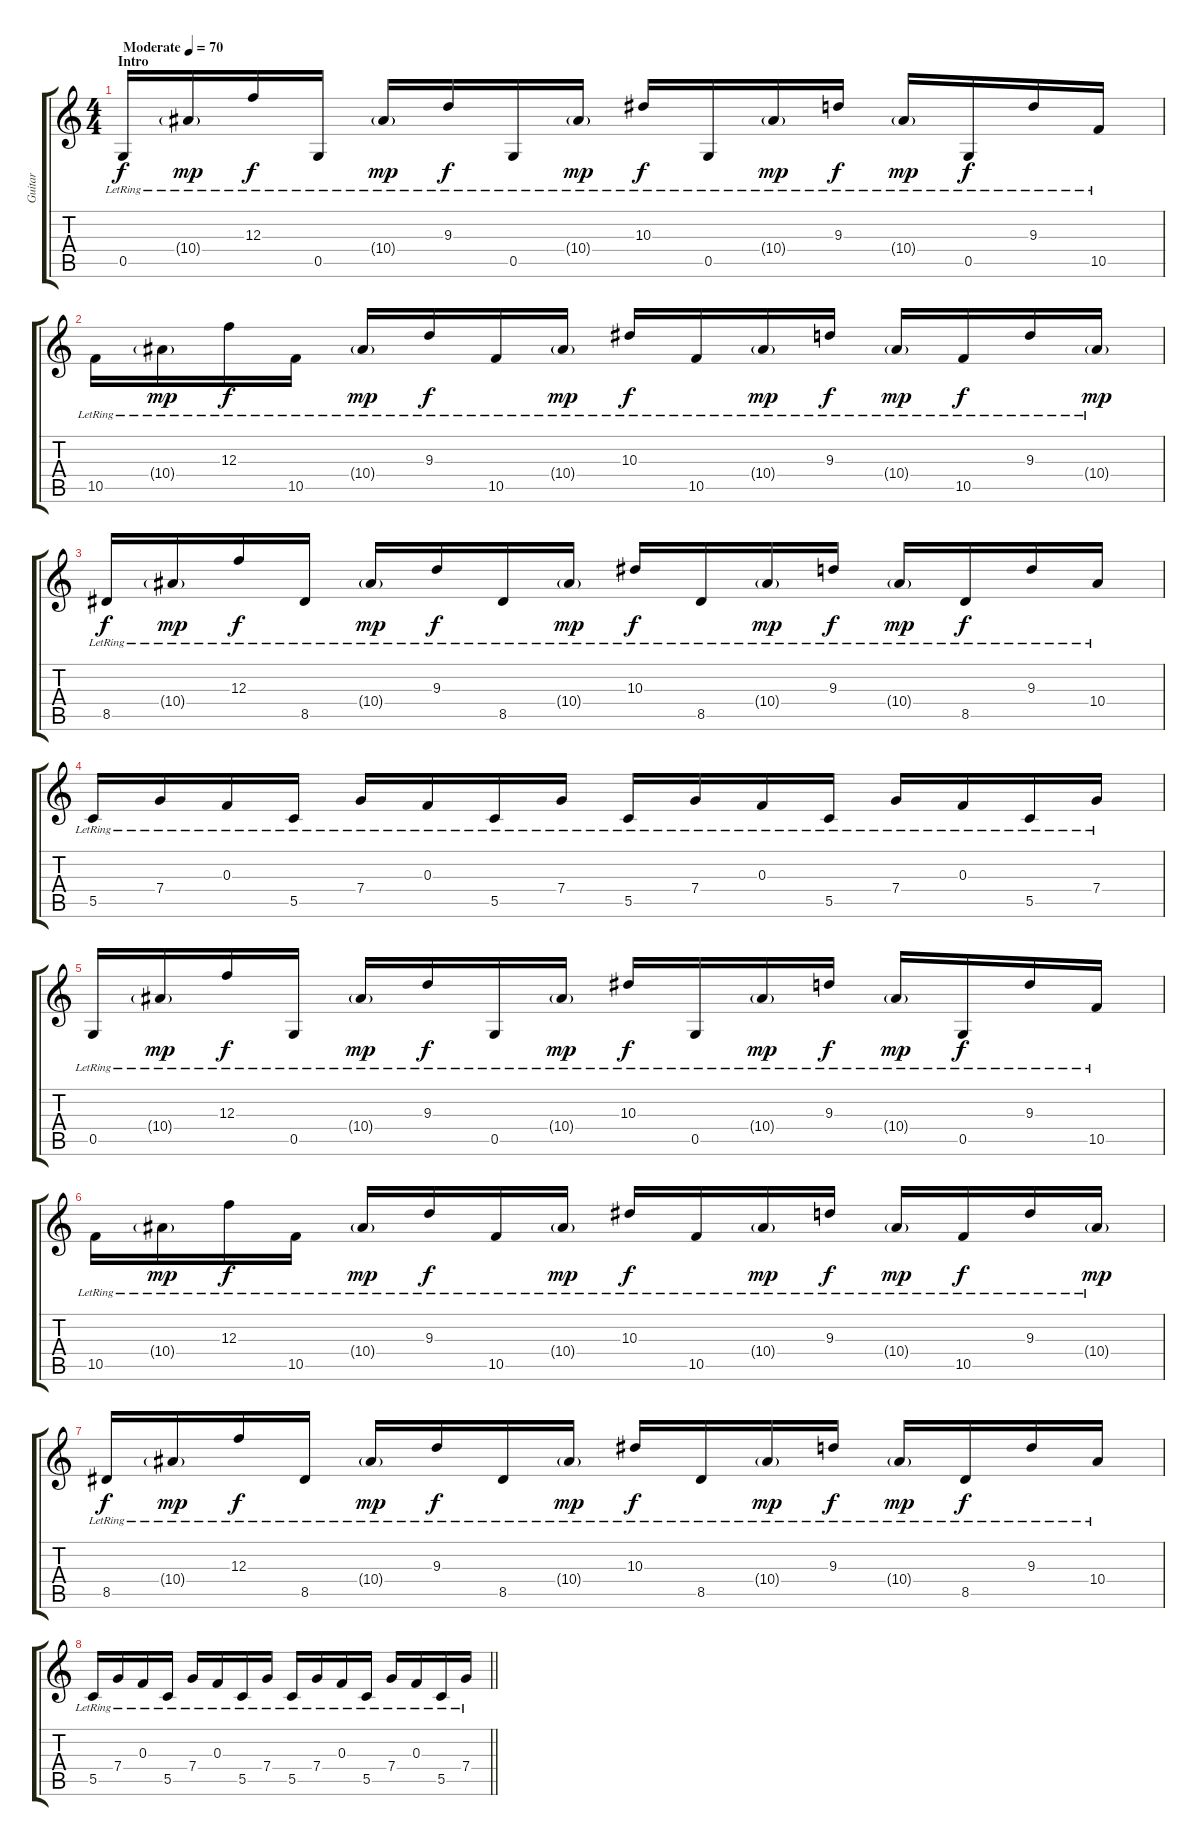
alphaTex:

\track ("Guitar" "Guitar") {instrument acousticguitarsteel}
\staff {score tabs}
\tuning (D4 A3 F3 C3 G2 D2) {hide}
\ts (4 4)
\section ("" "Intro")
\tempo (70 "Moderate")
\clef g2
\ks c
0.5{lr}.16{dy f instrument acousticguitarsteel} 10.4{g lr}.16{dy mp} 12.3{lr}.16{dy f} 0.5{lr}.16 10.4{g lr}.16{dy mp} 9.3{lr}.16{dy f} 0.5{lr}.16 10.4{g lr}.16{dy mp} 10.3{lr}.16{dy f} 0.5{lr}.16 10.4{g lr}.16{dy mp} 9.3{lr}.16{dy f} 10.4{g lr}.16{dy mp} 0.5{lr}.16{dy f} 9.3{lr}.16 10.5{lr}.16 |
10.5{lr}.16 10.4{g lr}.16{dy mp} 12.3{lr}.16{dy f} 10.5{lr}.16 10.4{g lr}.16{dy mp} 9.3{lr}.16{dy f} 10.5{lr}.16 10.4{g lr}.16{dy mp} 10.3{lr}.16{dy f} 10.5{lr}.16 10.4{g lr}.16{dy mp} 9.3{lr}.16{dy f} 10.4{g lr}.16{dy mp} 10.5{lr}.16{dy f} 9.3{lr}.16 10.4{g lr}.16{dy mp} |
8.5{lr}.16{dy f} 10.4{g lr}.16{dy mp} 12.3{lr}.16{dy f} 8.5{lr}.16 10.4{g lr}.16{dy mp} 9.3{lr}.16{dy f} 8.5{lr}.16 10.4{g lr}.16{dy mp} 10.3{lr}.16{dy f} 8.5{lr}.16 10.4{g lr}.16{dy mp} 9.3{lr}.16{dy f} 10.4{g lr}.16{dy mp} 8.5{lr}.16{dy f} 9.3{lr}.16 10.4{lr}.16 |
5.5{lr}.16 7.4{lr}.16 0.3{lr}.16 5.5{lr}.16 7.4{lr}.16 0.3{lr}.16 5.5{lr}.16 7.4{lr}.16 5.5{lr}.16 7.4{lr}.16 0.3{lr}.16 5.5{lr}.16 7.4{lr}.16 0.3{lr}.16 5.5{lr}.16 7.4{lr}.16 |
0.5{lr}.16 10.4{g lr}.16{dy mp} 12.3{lr}.16{dy f} 0.5{lr}.16 10.4{g lr}.16{dy mp} 9.3{lr}.16{dy f} 0.5{lr}.16 10.4{g lr}.16{dy mp} 10.3{lr}.16{dy f} 0.5{lr}.16 10.4{g lr}.16{dy mp} 9.3{lr}.16{dy f} 10.4{g lr}.16{dy mp} 0.5{lr}.16{dy f} 9.3{lr}.16 10.5{lr}.16 |
10.5{lr}.16 10.4{g lr}.16{dy mp} 12.3{lr}.16{dy f} 10.5{lr}.16 10.4{g lr}.16{dy mp} 9.3{lr}.16{dy f} 10.5{lr}.16 10.4{g lr}.16{dy mp} 10.3{lr}.16{dy f} 10.5{lr}.16 10.4{g lr}.16{dy mp} 9.3{lr}.16{dy f} 10.4{g lr}.16{dy mp} 10.5{lr}.16{dy f} 9.3{lr}.16 10.4{g lr}.16{dy mp} |
8.5{lr}.16{dy f} 10.4{g lr}.16{dy mp} 12.3{lr}.16{dy f} 8.5{lr}.16 10.4{g lr}.16{dy mp} 9.3{lr}.16{dy f} 8.5{lr}.16 10.4{g lr}.16{dy mp} 10.3{lr}.16{dy f} 8.5{lr}.16 10.4{g lr}.16{dy mp} 9.3{lr}.16{dy f} 10.4{g lr}.16{dy mp} 8.5{lr}.16{dy f} 9.3{lr}.16 10.4{lr}.16 |
\barLineRight lightlight
5.5{lr}.16 7.4{lr}.16 0.3{lr}.16 5.5{lr}.16 7.4{lr}.16 0.3{lr}.16 5.5{lr}.16 7.4{lr}.16 5.5{lr}.16 7.4{lr}.16 0.3{lr}.16 5.5{lr}.16 7.4{lr}.16 0.3{lr}.16 5.5{lr}.16 7.4{lr}.16
